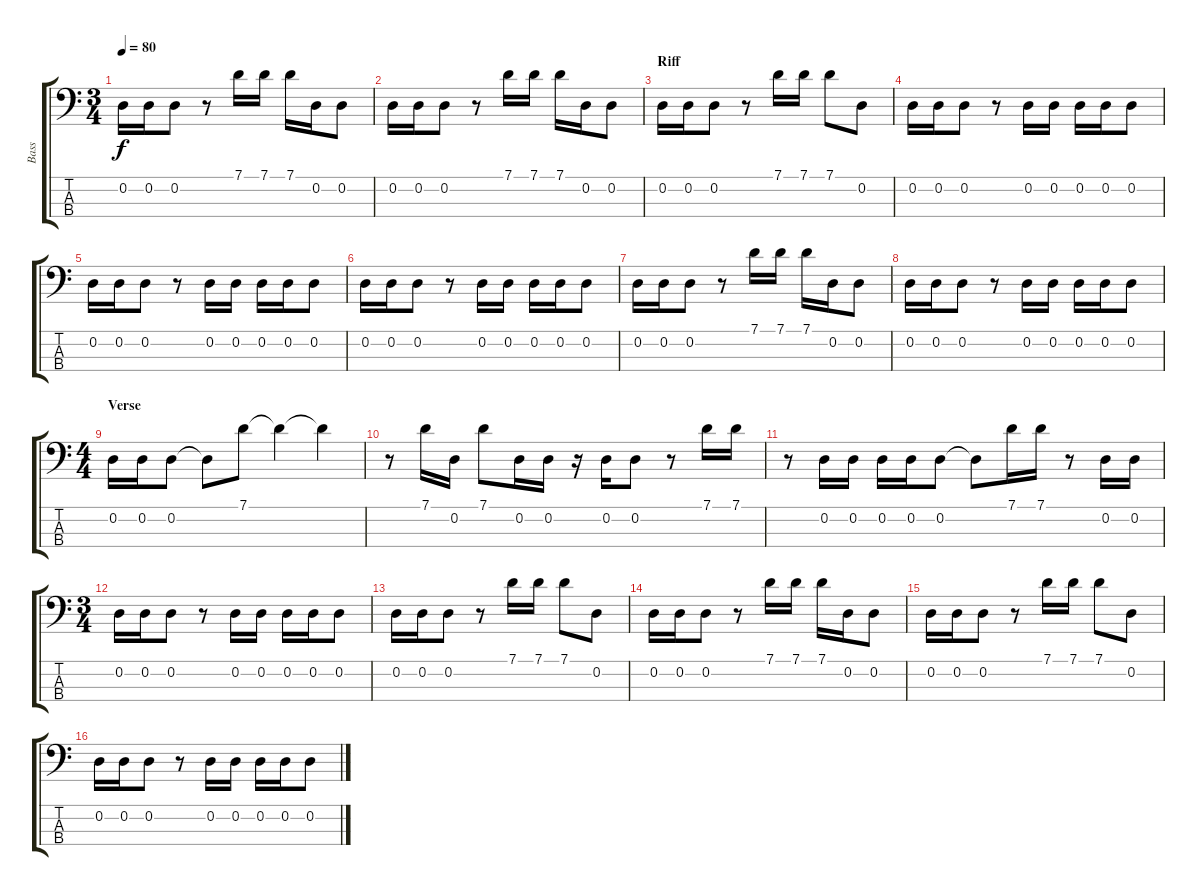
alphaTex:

\track ("Bass " "Bass ") {instrument electricbassfinger}
\staff {score tabs}
\tuning (G2 D2 A1 E1) {hide}
\ts (3 4)
\tempo 80
\clef f4
\ks c
0.2.16{dy f} 0.2.16 0.2.8 r.8 7.1.16 7.1.16 7.1.16 0.2.16 0.2.8 |
0.2.16 0.2.16 0.2.8 r.8 7.1.16 7.1.16 7.1.16 0.2.16 0.2.8 |
\section ("" "Riff")
0.2.16 0.2.16 0.2.8 r.8 7.1.16 7.1.16 7.1.8 0.2.8 |
0.2.16 0.2.16 0.2.8 r.8 0.2.16 0.2.16 0.2.16 0.2.16 0.2.8 |
0.2.16 0.2.16 0.2.8 r.8 0.2.16 0.2.16 0.2.16 0.2.16 0.2.8 |
0.2.16 0.2.16 0.2.8 r.8 0.2.16 0.2.16 0.2.16 0.2.16 0.2.8 |
0.2.16 0.2.16 0.2.8 r.8 7.1.16 7.1.16 7.1.16 0.2.16 0.2.8 |
0.2.16 0.2.16 0.2.8 r.8 0.2.16 0.2.16 0.2.16 0.2.16 0.2.8 |
\ts (4 4)
\section ("" "Verse")
0.2.16 0.2.16 0.2.8 0.2{t}.8 7.1.8 7.1{t}.4 7.1{t}.4 |
r.8 7.1.16 0.2.16 7.1.8 0.2.16 0.2.16 r.16 0.2.16 0.2.8 r.8 7.1.16 7.1.16 |
r.8 0.2.16 0.2.16 0.2.16 0.2.16 0.2.8 0.2{t}.8 7.1.16 7.1.16 r.8 0.2.16 0.2.16 |
\ts (3 4)
0.2.16 0.2.16 0.2.8 r.8 0.2.16 0.2.16 0.2.16 0.2.16 0.2.8 |
0.2.16 0.2.16 0.2.8 r.8 7.1.16 7.1.16 7.1.8 0.2.8 |
0.2.16 0.2.16 0.2.8 r.8 7.1.16 7.1.16 7.1.16 0.2.16 0.2.8 |
0.2.16 0.2.16 0.2.8 r.8 7.1.16 7.1.16 7.1.8 0.2.8 |
0.2.16 0.2.16 0.2.8 r.8 0.2.16 0.2.16 0.2.16 0.2.16 0.2.8
